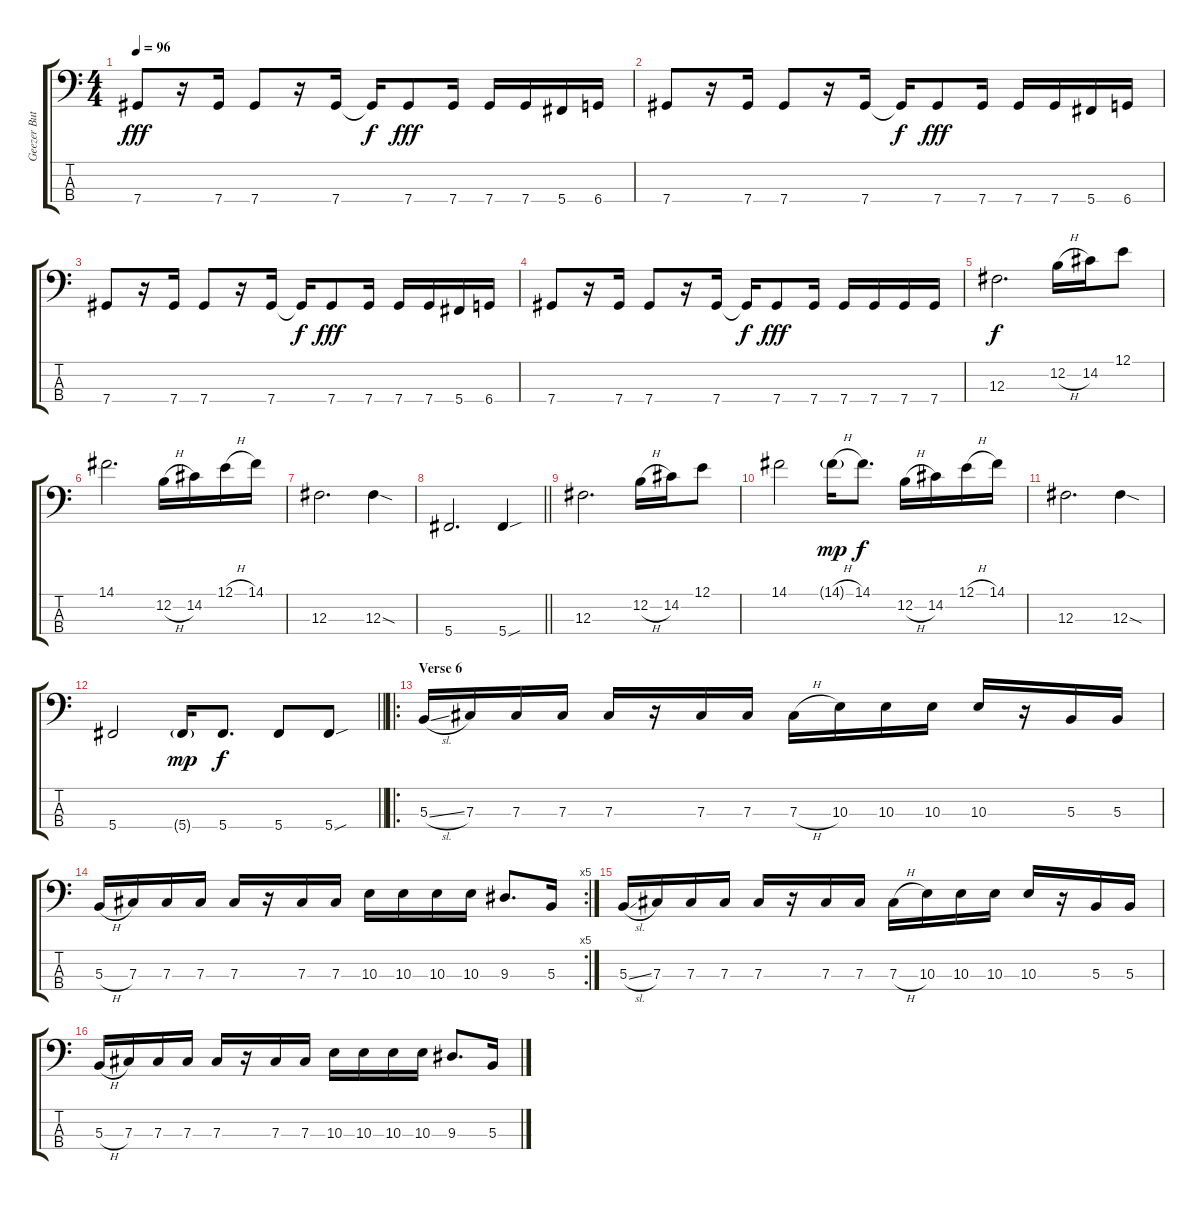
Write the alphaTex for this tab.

\track ("Geezer Butler" "Geezer But") {instrument electricbasspick}
\staff {score tabs}
\tuning (E2 B1 Gb1 Db1) {hide}
\ts (4 4)
\tempo 96
\clef f4
\ks c
7.4.8{dy fff} r.16 7.4.16 7.4.8 r.16 7.4.16 7.4{t}.16{dy f} 7.4.8{dy fff} 7.4.16 7.4.16 7.4.16 5.4.16 6.4.16 |
7.4.8 r.16 7.4.16 7.4.8 r.16 7.4.16 7.4{t}.16{dy f} 7.4.8{dy fff} 7.4.16 7.4.16 7.4.16 5.4.16 6.4.16 |
7.4.8 r.16 7.4.16 7.4.8 r.16 7.4.16 7.4{t}.16{dy f} 7.4.8{dy fff} 7.4.16 7.4.16 7.4.16 5.4.16 6.4.16 |
7.4.8 r.16 7.4.16 7.4.8 r.16 7.4.16 7.4{t}.16{dy f} 7.4.8{dy fff} 7.4.16 7.4.16 7.4.16 7.4.16 7.4.16 |
12.3.2{d dy f} 12.2{h}.16 14.2.16 12.1.8 |
14.1.2{d} 12.2{h}.16 14.2.16 12.1{h}.16 14.1.16 |
12.3.2{d} 12.3{sod}.4 |
\barLineRight lightlight
5.4.2{d} 5.4{sou}.4 |
12.3.2{d} 12.2{h}.16 14.2.16 12.1.8 |
14.1.2 14.1{h g}.16{dy mp} 14.1.8{d dy f} 12.2{h}.16 14.2.16 12.1{h}.16 14.1.16 |
12.3.2{d} 12.3{sod}.4 |
\barLineRight lightlight
5.4.2 5.4{g}.16{dy mp} 5.4.8{d dy f} 5.4.8 5.4{sou}.8 |
\ro
\section ("" "Verse 6")
5.3{sl}.16 7.3.16 7.3.16 7.3.16 7.3.16 r.16 7.3.16 7.3.16 7.3{h}.16 10.3.16 10.3.16 10.3.16 10.3.16 r.16 5.3.16 5.3.16 |
\rc 5
5.3{h}.16 7.3.16 7.3.16 7.3.16 7.3.16 r.16 7.3.16 7.3.16 10.3.16 10.3.16 10.3.16 10.3.16 9.3.8{d} 5.3.16 |
5.3{sl}.16 7.3.16 7.3.16 7.3.16 7.3.16 r.16 7.3.16 7.3.16 7.3{h}.16 10.3.16 10.3.16 10.3.16 10.3.16 r.16 5.3.16 5.3.16 |
5.3{h}.16 7.3.16 7.3.16 7.3.16 7.3.16 r.16 7.3.16 7.3.16 10.3.16 10.3.16 10.3.16 10.3.16 9.3.8{d} 5.3.16
